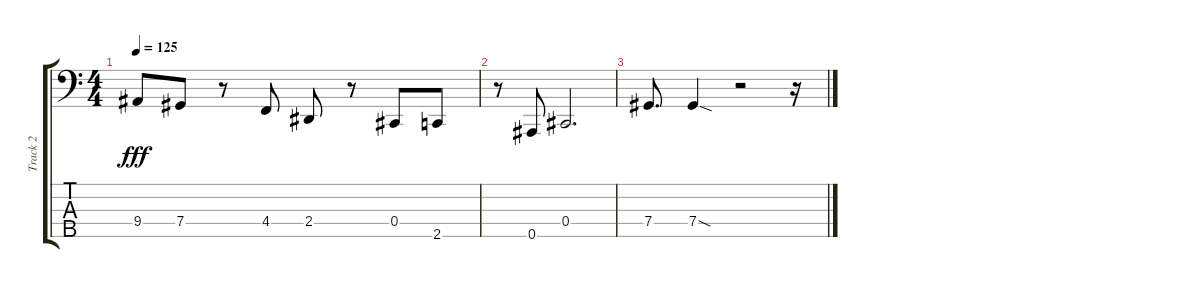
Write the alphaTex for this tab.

\track ("Track 2" "Track 2") {instrument electricbasspick}
\staff {score tabs}
\tuning (Gb2 Db2 Ab1 Db1 Bb0) {hide}
\ts (4 4)
\tempo 125
\clef f4
\ks c
9.4.8{dy fff} 7.4.8 r.8 4.4.8 2.4.8 r.8 0.4.8 2.5.8 |
r.8 0.5.8 0.4.2{d} |
7.4.8{d} 7.4{sod}.4 r.2 r.16
